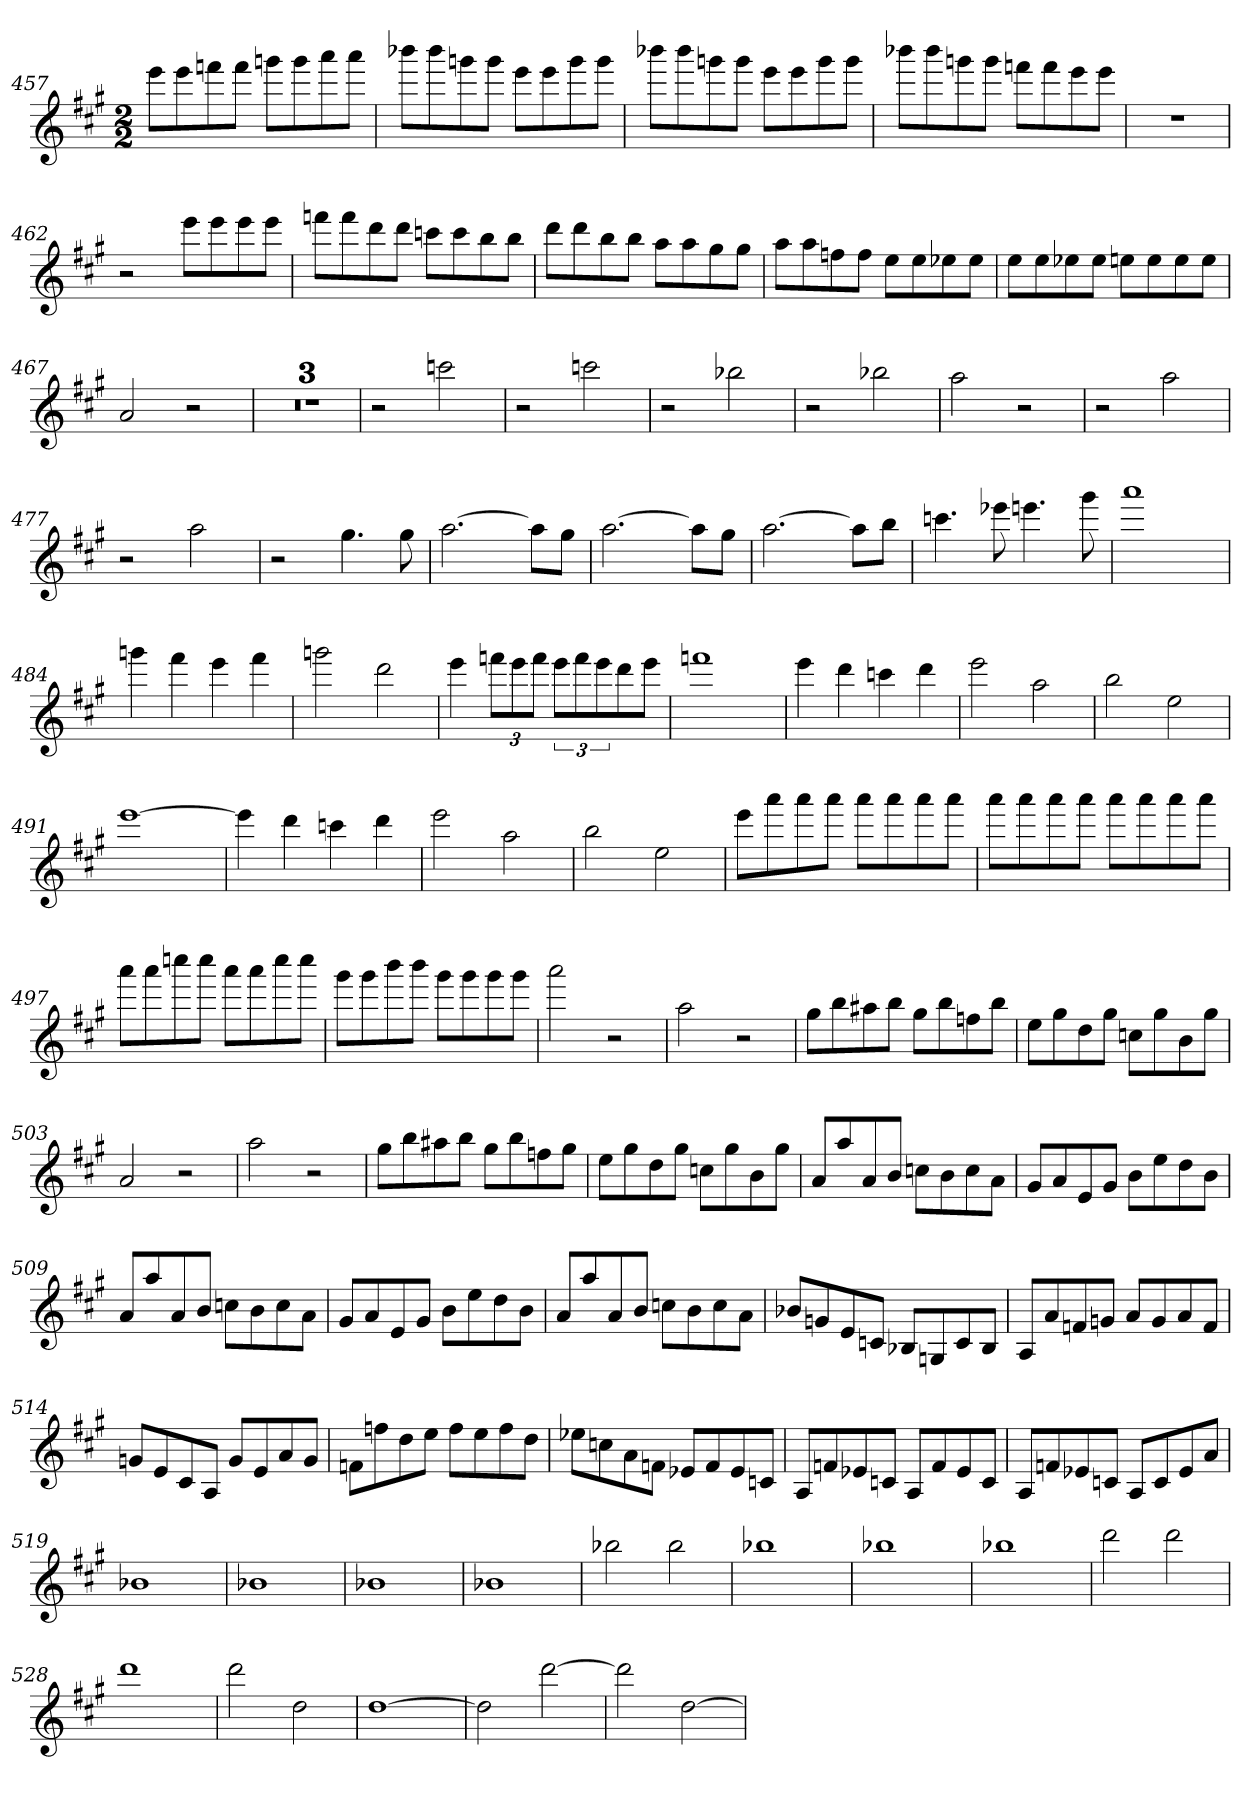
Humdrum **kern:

**kern
*part1
*staff1
*clefG2
*k[f#c#g#]
*A:
*M2/2
=457
8eee\L
8eee\
8fffn\
8fff\J
8gggn\L
8ggg\
8aaa\
8aaa\J
=458
8bbb-X\L
8bbb-\
8gggn\
8ggg\J
8eee\L
8eee\
8ggg\
8ggg\J
=459
8bbb-X\L
8bbb-\
8gggn\
8ggg\J
8eee\L
8eee\
8ggg\
8ggg\J
=460
8bbb-X\L
8bbb-\
8gggn\
8ggg\J
8fffn\L
8fff\
8eee\
8eee\J
=461
1r
=462
2r
8eee\L
8eee\
8eee\
8eee\J
=463
8fffn\L
8fff\
8ddd\
8ddd\J
8cccn\L
8ccc\
8bb\
8bb\J
=464
8ddd\L
8ddd\
8bb\
8bb\J
8aa\L
8aa\
8gg#\
8gg#\J
=465
8aa\L
8aa\
8ffn\
8ff\J
8ee\L
8ee\
8ee-X\
8ee-\J
=466
8ee\L
8ee\
8ee-X\
8ee-\J
8een\L
8ee\
8ee\
8ee\J
=467
2a
2r
=468
1r
=469
1r
=470
1r
=471
2r
2cccn
=472
2r
2cccn
=473
2r
2bb-X
=474
2r
2bb-X
=475
2aa
2r
=476
2r
2aa
=477
2r
2aa
=478
2r
4.gg#
8gg#
=479
[2.aa
8aa\L]
8gg#\J
=480
[2.aa
8aa\L]
8gg#\J
=481
[2.aa
8aa\L]
8bb\J
=482
4.cccn
8eee-X
4.eeen
8ggg#
=483
1aaa
=484
4gggn
4fff#
4eee
4fff#
=485
2gggn
2ddd
=486
4eee
12fffn\L
12eee\
12fff\J
12eee\L
12fff\
12eee\
8ddd\
8eee\J
=487
1fffn
=488
4eee
4ddd
4cccn
4ddd
=489
2eee
2aa
=490
2bb
2ee
=491
[1eee
=492
4eee]
4ddd
4cccn
4ddd
=493
2eee
2aa
=494
2bb
2ee
=495
8eee\L
8aaa\
8aaa\
8aaa\J
8aaa\L
8aaa\
8aaa\
8aaa\J
=496
8aaa\L
8aaa\
8aaa\
8aaa\J
8aaa\L
8aaa\
8aaa\
8aaa\J
=497
8aaa\L
8aaa\
8ccccn\
8cccc\J
8aaa\L
8aaa\
8cccc\
8cccc\J
=498
8ggg#\L
8ggg#\
8bbb\
8bbb\J
8ggg#\L
8ggg#\
8ggg#\
8ggg#\J
=499
2aaa
2r
=500
2aa
2r
=501
8gg#\L
8bb\
8aa#X\
8bb\J
8gg#\L
8bb\
8ffn\
8bb\J
=502
8ee\L
8gg#\
8dd\
8gg#\J
8ccn\L
8gg#\
8b\
8gg#\J
=503
2a
2r
=504
2aa
2r
=505
8gg#\L
8bb\
8aa#X\
8bb\J
8gg#\L
8bb\
8ffn\
8gg#\J
=506
8ee\L
8gg#\
8dd\
8gg#\J
8ccn\L
8gg#\
8b\
8gg#\J
=507
8a/L
8aa/
8a/
8b/J
8ccn\L
8b\
8cc\
8a\J
=508
8g#/L
8a/
8e/
8g#/J
8b\L
8ee\
8dd\
8b\J
=509
8a/L
8aa/
8a/
8b/J
8ccn\L
8b\
8cc\
8a\J
=510
8g#/L
8a/
8e/
8g#/J
8b\L
8ee\
8dd\
8b\J
=511
8a/L
8aa/
8a/
8b/J
8ccn\L
8b\
8cc\
8a\J
=512
8b-X/L
8gn/
8e/
8cn/J
8B-X/L
8Gn/
8c/
8B-/J
=513
8A/L
8a/
8fn/
8gn/J
8a/L
8g/
8a/
8f/J
=514
8gn/L
8e/
8c#/
8A/J
8g/L
8e/
8a/
8g/J
=515
8fn\L
8ffn\
8dd\
8ee\J
8ff\L
8ee\
8ff\
8dd\J
=516
8ee-X\L
8ccn\
8a\
8fn\J
8e-X/L
8f/
8e-/
8cn/J
=517
8A/L
8fn/
8e-X/
8cn/J
8A/L
8f/
8e-/
8c/J
=518
8A/L
8fn/
8e-X/
8cn/J
8A/L
8c/
8e-/
8a/J
=519
1b-X
=520
1b-X
=521
1b-X
=522
1b-X
=523
2bb-X
2bb-
=524
1bb-X
=525
1bb-X
=526
1bb-X
=527
2ddd
2ddd
=528
1ddd
=529
2ddd
2dd
=530
[1dd
=531
2dd]
[2ddd
=532
2ddd]
[2dd
=
*-
